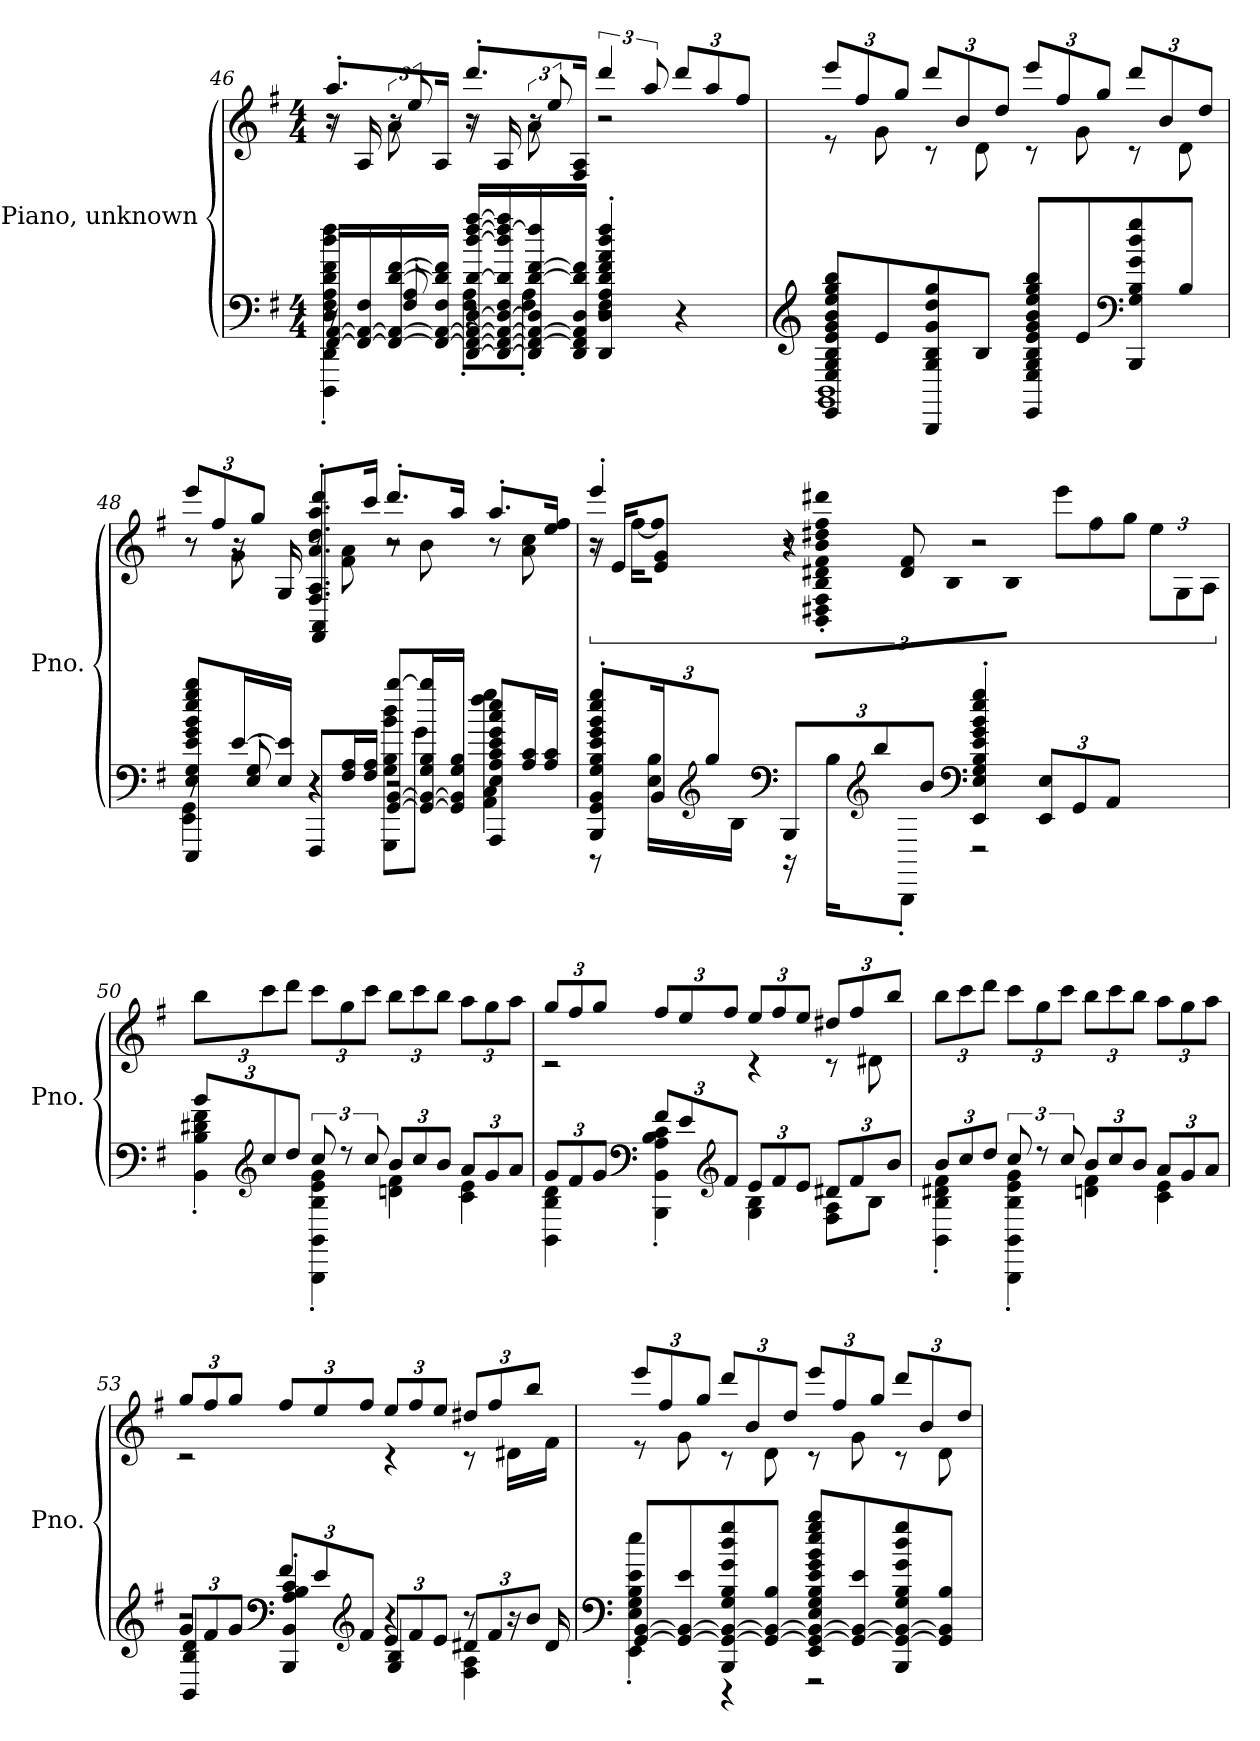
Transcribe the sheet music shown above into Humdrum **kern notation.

**kern	**kern
*part1	*part1
*staff2	*staff1
*I"Piano, unknown	*
*I'Pno.	*
*clefF4	*clefG2
*k[f#]	*k[f#]
*M4/4	*M4/4
=46	=46
*^	*^
*	*^	*	*^
[16FF#/ [16AA/LL	4DDD\' 4DD\' 4D\' 4F#\' 4A\' 4d\' 4f#\' 4dd\' 4ff#\'	8r	16r	8r	8.aa'/L
16FF#/_ 16AA/_ 16F#/	.	.	16A/	.	.
16FF#/_ 16AA/_ [16d/ [16f#/	.	8F#/' 8A/'	24r	8a\	.
.	.	.	12ee/	.	.
16FF#/_ 16AA/_ 16F#/ 16d/] 16f#/]JJ	.	.	.	.	16A/Jk
[16DD/ 16FF#/_ 16AA/_ [16D/ [16d/ [16dd/ [16ff#/ [16aa/LL	8F#\' 8A\'L	4r	16r	8r	8.ddd'/L
16DD/_ 16FF#/_ 16AA/_ 16D/_ 16F#/ 16d/] 16dd/] 16ff#/_ 16aa/]	.	.	16A/	.	.
16DD/] 16FF#/_ 16AA/_ 16D/] [16d/ [16f#/ 16ff#/]	8F#\' 8A\'J	.	24r	8a\	.
.	.	.	12ee/	.	.
16DD/ 16FF#/] 16AA/] 16D/ 16d/] 16f#/]JJ	.	.	.	.	16F#/ 16A/Jk
4DD/' 4D/' 4F#/' 4A/' 4d/' 4f#/' 4a/' 4dd/' 4ff#/'	2r	2r	6ddd/	2r	2r
.	.	.	12aa/	.	.
*	*	*	*Xbrackettup	*	*
4r	.	.	12ddd/L	.	.
.	.	.	12aa/	.	.
.	.	.	12ff#/J	.	.
*v	*v	*v	*	*	*
*	*v	*v	*v
!!LO:LB:g=z
=47	=47
*clefG2	*
*^	*^
8EE/ 8E/ 8G/ 8B/ 8e/ 8g/ 8b/ 8ee/ 8gg/ 8bb/L	1GG 1BB	12eee/L	8r
.	.	12ff#/	.
8e/	.	.	8g\
.	.	12gg/J	.
8BBB/ 8G/ 8B/ 8g/ 8dd/ 8gg/	.	12ddd/L	8r
.	.	12b/	.
8B/J	.	.	8d\
.	.	12dd/J	.
8EE/ 8E/ 8G/ 8B/ 8e/ 8g/ 8b/ 8ee/ 8gg/ 8bb/L	.	12eee/L	8r
.	.	12ff#/	.
8e/	.	.	8g\
.	.	12gg/J	.
*clefF4	*	*	*
8BBB/ 8G/ 8B/ 8g/ 8dd/ 8gg/	.	12ddd/L	8r
.	.	12b/	.
8B/J	.	.	8d\
.	.	12dd/J	.
=48	=48	=48	=48
*	*^	*	*^
8EEE/ 8E/ 8G/ 8e/ 8g/ 8b/ 8ee/ 8gg/ 8bb/L	4EE\ 4GG\	8r	12eee/L	8r	8r
.	.	.	12ff#/	.	.
[16e/L	.	8E/' 8G/'	.	8g\	16r
.	.	.	12gg/J	.	.
16E/ 16e/]JJ	.	.	.	.	16G/
8FFF#/L	4r	4r	8.F#/' 8.A/' 8.a/' 8.dd/' 8.aa/'L	8r	4FF#/ 4AA/ 4ddd/
16F#/ 16A/L	.	.	.	8f#\ 8a\	.
16F#/ 16A/JJ	.	.	16ccc/Jk	.	.
[8GG/ [8BB/ [8bb/L	8GGG\ 8G\ 8B\ 8b\ 8dd\L	2r	8.ddd'/L	8r	2r
16GG/_ 16BB/_ 16G/ 16B/ 16bb/]L	8g\J	.	.	8b\	.
16GG/] 16BB/] 16G/ 16B/JJ	.	.	16aa/Jk	.	.
8AAA/ 8E/ 8A/ 8c/ 8e/ 8g/ 8cc/ 8ee/L	4AA\ 4C\ 4ff#\ 4gg\	.	8.aa'/L	8r	.
16A/ 16c/L	.	.	.	8a\ 8cc\	.
16A/ 16c/JJ	.	.	16ee/ 16ff#/Jk	.	.
*	*v	*v	*	*	*
!!LO:LB:g=z	!!	!!
=49	=49	=49	=49	=49
*	*	*	*brackettup	*
8BBB/' 8GG/' 8BB/' 8G/' 8B/' 8e/' 8g/' 8b/' 8ee/' 8gg/'L	8r	4eee'/	12r	16r
.	.	.	.	16e/KL
.	.	.	[24ff#\KL	.
*Xbrackettup	*	*	*	*
24BB/K	16E\ 16B\LL	.	8ff#\J]	8e/ 8g/J
*clefG2	*	*	*	*
12gg/J	.	.	.	.
.	16B\JJ	.	.	.
*clefF4	*	*	*	*
12BBB/L	16r	4r	8BB\' 8D#X\' 8F#\' 8B\' 8d#X\' 8f#\' 8b\' 8dd#X\' 8ff#\' 8ddd#X\'L	8r
.	16B\KL	.	.	.
*clefG2	*	*	*	*
12bb/	.	.	.	.
.	8BBB'\J	.	16B\L	8d#/ 8f#/
12b/J	.	.	.	.
.	.	.	16B\JJ	.
*clefF4	*	*	*	*
*	*	*	*Xbrackettup	*
4EE/' 4E/' 4G/' 4B/' 4e/' 4g/' 4b/' 4ee/' 4gg/'	2r	2r	12eee\L	2r
.	.	.	12ff#\	.
.	.	.	12gg\J	.
12EE/ 12E/L	.	.	12ee\L	.
12GG/	.	.	12G\	.
12AA/J	.	.	12A\J	.
*	*	*v	*v	*v
=50	=50	=50
12b/L	4BB\' 4B\' 4d#X\' 4f#\'	12bb\L
*clefG2	*	*
12cc/	.	12ccc\
12dd/J	.	12ddd\J
*brackettup	*	*
12cc/	4BBB\' 4BB\' 4B\' 4e\' 4g\'	12ccc\L
12r	.	12gg\
12cc/	.	12ccc\J
*Xbrackettup	*	*
12b/L	4dn\ 4f#\	12bb\L
12cc/	.	12ccc\
12b/J	.	12bb\J
12a/L	4c\ 4e\	12aa\L
12g/	.	12gg\
12a/J	.	12aa\J
!!LO:LB:g=z
=51	=51	=51
*	*	*^
12g/L	4BB\ 4B\ 4d\	12gg/L	2r
12f#/	.	12ff#/	.
12g/J	.	12gg/J	.
*clefF4	*	*	*
12f#/L	4BBB\' 4BB\' 4A\' 4B\' 4c\'	12ff#/L	.
12e/	.	12ee/	.
*clefG2	*	*	*
12f#/J	.	12ff#/J	.
12e/L	4G\ 4B\	12ee/L	4r
12f#/	.	12ff#/	.
12e/J	.	12ee/J	.
12d#X/L	8F#\ 8A\L	12dd#X/L	8r
12f#/	.	12ff#/	.
.	8B\J	.	8d#X\
12b/J	.	12bb/J	.
*	*	*v	*v
=52	=52	=52
12b/L	4BB\' 4B\' 4d#X\' 4f#\'	12bb\L
12cc/	.	12ccc\
12dd/J	.	12ddd\J
*brackettup	*	*
12cc/	4BBB\' 4BB\' 4B\' 4e\' 4g\'	12ccc\L
12r	.	12gg\
12cc/	.	12ccc\J
*Xbrackettup	*	*
12b/L	4dn\ 4f#\	12bb\L
12cc/	.	12ccc\
12b/J	.	12bb\J
12a/L	4c\ 4e\	12aa\L
12g/	.	12gg\
12a/J	.	12aa\J
!!LO:PB:g=z
=53	=53	=53
*	*^	*^
12g/L	2r	4BB/ 4B/ 4d/	12gg/L	2r
12f#/	.	.	12ff#/	.
12g/J	.	.	12gg/J	.
*clefF4	*	*	*	*
12f#/L	.	4BBB/' 4BB/' 4A/' 4B/' 4c/'	12ff#/L	.
12e/	.	.	12ee/	.
*clefG2	*	*	*	*
12f#/J	.	.	12ff#/J	.
12e/L	4r	4G/ 4B/	12ee/L	4r
12f#/	.	.	12ff#/	.
12e/J	.	.	12ee/J	.
12d#X/L	4F#\ 4A\	8r	12dd#X/L	8r
12f#/	.	.	12ff#/	.
.	.	16r	.	16d#X\LL
12b/J	.	.	12bb/J	.
.	.	16d#/	.	16f#\JJ
*v	*v	*v	*	*
=54	=54	=54
*clefF4	*	*
*^	*	*
[8GG/ [8BB/L	4EE\' 4E\' 4G\' 4B\' 4e\' 4ee\'	12eee/L	8r
.	.	12ff#/	.
8GG/_ 8BB/_ 8e/	.	.	8g\
.	.	12gg/J	.
8BBB/ 8GG/_ 8BB/_ 8G/ 8B/ 8g/ 8dd/ 8gg/	4r	12ddd/L	8r
.	.	12b/	.
8GG/_ 8BB/_ 8B/J	.	.	8d\
.	.	12dd/J	.
8EE/ 8GG/_ 8BB/_ 8E/ 8G/ 8B/ 8e/ 8g/ 8b/ 8ee/ 8gg/ 8bb/L	2r	12eee/L	8r
.	.	12ff#/	.
8GG/_ 8BB/_ 8e/	.	.	8g\
.	.	12gg/J	.
8BBB/ 8GG/_ 8BB/_ 8G/ 8B/ 8g/ 8dd/ 8gg/	.	12ddd/L	8r
.	.	12b/	.
8GG/] 8BB/] 8B/J	.	.	8d\
.	.	12dd/J	.
*v	*v	*	*
*	*v	*v
=	=
*-	*-
